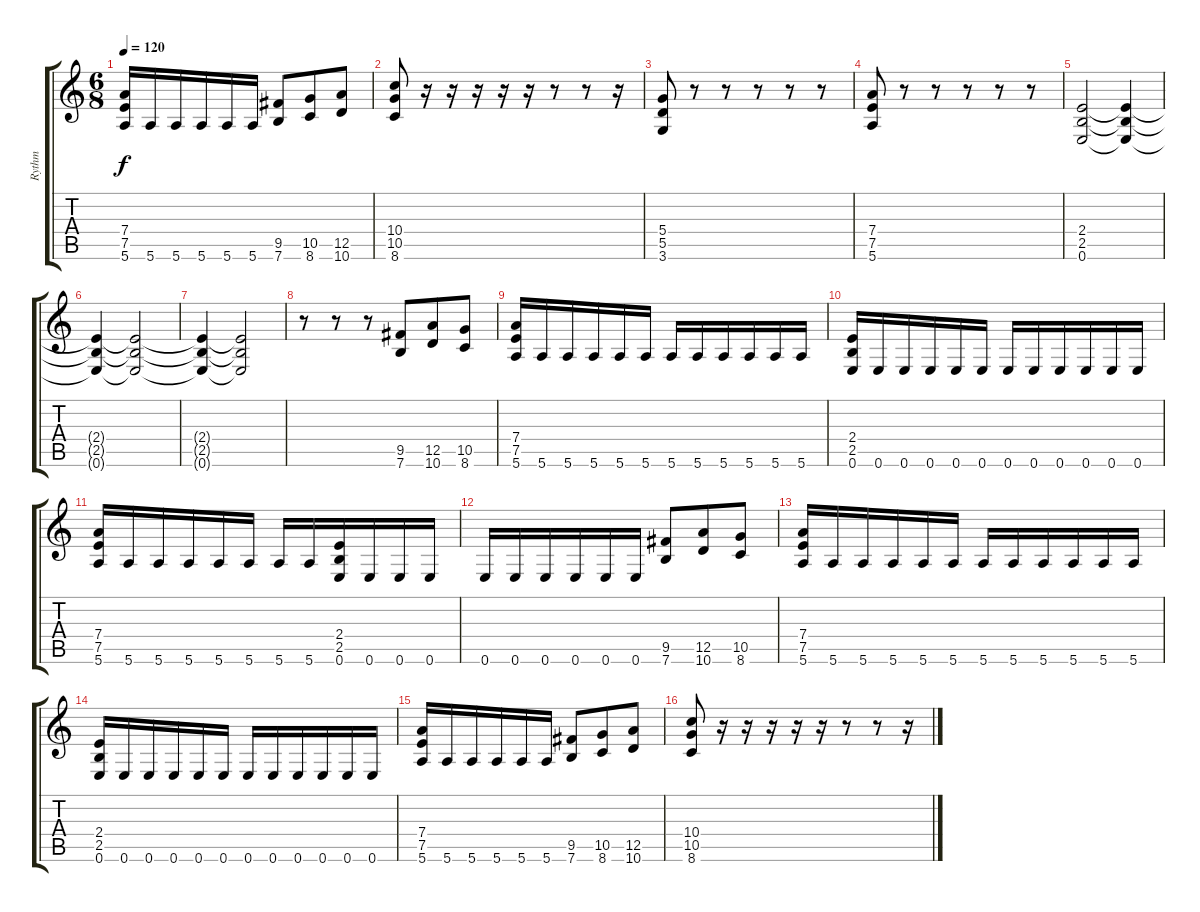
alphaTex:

\track ("Rythm" "Rythm") {instrument distortionguitar}
\staff {score tabs}
\tuning (E4 B3 G3 D3 A2 E2) {hide}
\ts (6 8)
\tempo 120
\clef g2
\ks c
(7.4 7.5 5.6).16{dy f} 5.6.16 5.6.16 5.6.16 5.6.16 5.6.16 (9.5 7.6).8 (10.5 8.6).8 (12.5 10.6).8 |
(10.4 10.5 8.6).8 r.16 r.16 r.16 r.16 r.16 r.8 r.8 r.16 |
(5.4 5.5 3.6).8 r.8 r.8 r.8 r.8 r.8 |
(7.4 7.5 5.6).8 r.8 r.8 r.8 r.8 r.8 |
(2.4 2.5 0.6).2 (2.4{t} 2.5{t} 0.6{t}).4 |
(2.4{t} 2.5{t} 0.6{t}).4 (2.4{t} 2.5{t} 0.6{t}).2 |
(2.4{t} 2.5{t} 0.6{t}).4 (2.4{t} 2.5{t} 0.6{t}).2 |
r.8 r.8 r.8 (9.5 7.6).8 (12.5 10.6).8 (10.5 8.6).8 |
(7.4 7.5 5.6).16 5.6.16 5.6.16 5.6.16 5.6.16 5.6.16 5.6.16 5.6.16 5.6.16 5.6.16 5.6.16 5.6.16 |
(2.4 2.5 0.6).16 0.6.16 0.6.16 0.6.16 0.6.16 0.6.16 0.6.16 0.6.16 0.6.16 0.6.16 0.6.16 0.6.16 |
(7.4 7.5 5.6).16 5.6.16 5.6.16 5.6.16 5.6.16 5.6.16 5.6.16 5.6.16 (2.4 2.5 0.6).16 0.6.16 0.6.16 0.6.16 |
0.6.16 0.6.16 0.6.16 0.6.16 0.6.16 0.6.16 (9.5 7.6).8 (12.5 10.6).8 (10.5 8.6).8 |
(7.4 7.5 5.6).16 5.6.16 5.6.16 5.6.16 5.6.16 5.6.16 5.6.16 5.6.16 5.6.16 5.6.16 5.6.16 5.6.16 |
(2.4 2.5 0.6).16 0.6.16 0.6.16 0.6.16 0.6.16 0.6.16 0.6.16 0.6.16 0.6.16 0.6.16 0.6.16 0.6.16 |
(7.4 7.5 5.6).16 5.6.16 5.6.16 5.6.16 5.6.16 5.6.16 (9.5 7.6).8 (10.5 8.6).8 (12.5 10.6).8 |
(10.4 10.5 8.6).8 r.16 r.16 r.16 r.16 r.16 r.8 r.8 r.16
